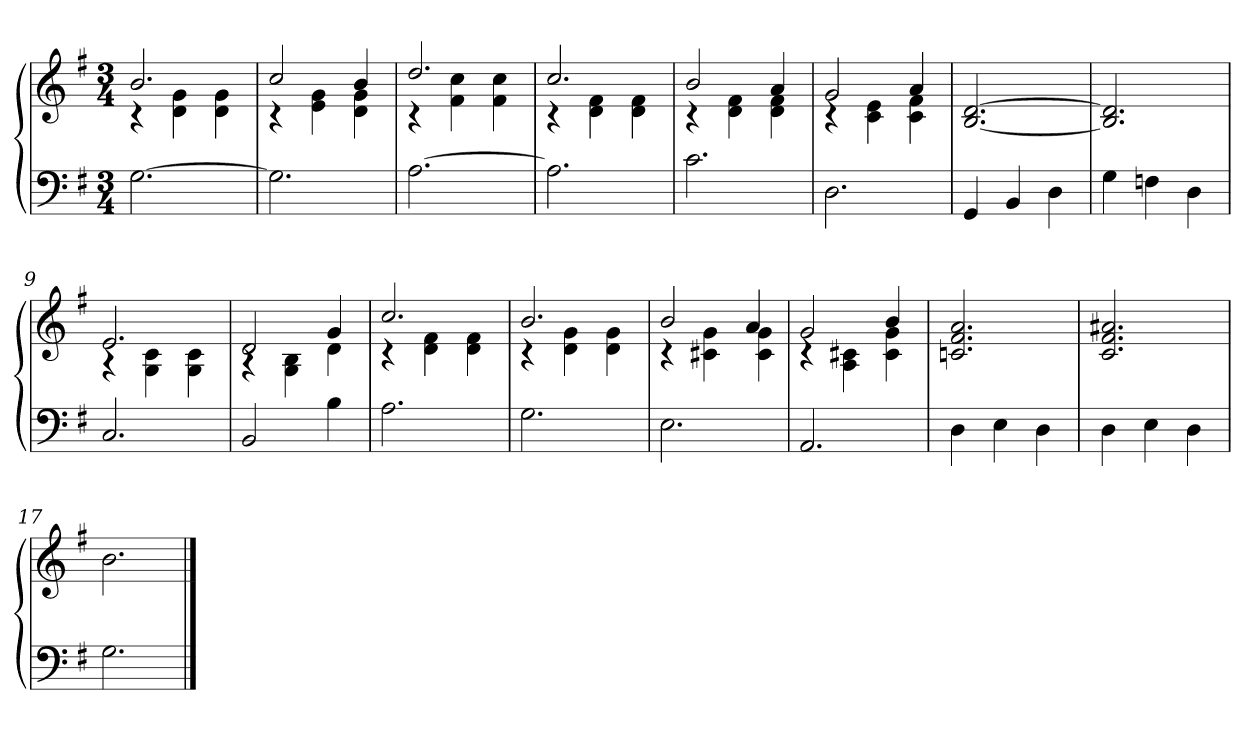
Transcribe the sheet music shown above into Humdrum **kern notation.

**kern	**kern
*part1	*part1
*staff2	*staff1
*clefF4	*clefG2
*k[f#]	*k[f#]
*G:	*G:
*M3/4	*M3/4
=1	=1
*	*^
[2.G\	2.b/	4rc
.	.	4d\ 4g\
.	.	4d\ 4g\
=2	=2	=2
2.G\]	2cc/	4rc
.	.	4e\ 4g\
.	4b/	4d\ 4g\
=3	=3	=3
[2.A\	2.dd/	4rc
.	.	4f#\ 4cc\
.	.	4f#\ 4cc\
=4	=4	=4
2.A\]	2.cc/	4rc
.	.	4d\ 4f#\
.	.	4d\ 4f#\
!!LO:LB:g=z	!!
=5	=5	=5
2.c\	2b/	4rc
.	.	4d\ 4f#\
.	4a/	4d\ 4f#\
=6	=6	=6
2.D\	2g/	4rc
.	.	4c\ 4e\
.	4a/	4c\ 4f#\
*	*v	*v
=7	=7
4GG/	[2.B/ [2.d/
4BB/	.
4D\	.
=8	=8
4G\	2.B/] 2.d/]
4Fn\	.
4D\	.
!!LO:LB:g=z
=9	=9
*	*^
2.C/	2.e/	4rA
.	.	4G\ 4c\
.	.	4G\ 4c\
=10	=10	=10
2BB/	2d/	4rA
.	.	4G\ 4B\
4B\	4g/	4d\
=11	=11	=11
2.A\	2.cc/	4rc
.	.	4d\ 4f#\
.	.	4d\ 4f#\
=12	=12	=12
2.G\	2.b/	4rc
.	.	4d\ 4g\
.	.	4d\ 4g\
!!LO:LB:g=z	!!
=13	=13	=13
2.E\	2b/	4rc
.	.	4c#X\ 4g\
.	4a/	4c#\ 4g\
=14	=14	=14
2.AA/	2g/	4rc
.	.	4A\ 4c#X\
.	4b/	4c#\ 4g\
*	*v	*v
=15	=15
4D\	2.cn/ 2.f#/ 2.a/
4E\	.
4D\	.
=16	=16
4D\	2.c/ 2.f#/ 2.a#X/
4E\	.
4D\	.
=17	=17
2.G\	2.b\
==	==
*-	*-
